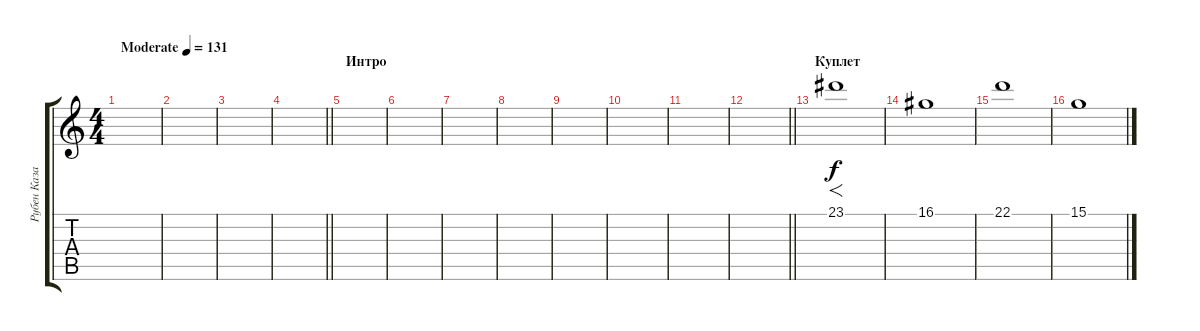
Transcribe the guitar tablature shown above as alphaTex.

\track ("Рубен Казарьян" "Рубен Каза") {instrument synthstrings1}
\staff {score tabs}
\tuning (E4 B3 G3 D3 A2 E2) {hide}
\ts (4 4)
\tempo (131 "Moderate")
\clef g2
\ks c
|
|
|
\barLineRight lightlight
|
\section ("" "Интро")
|
|
|
|
|
|
|
\barLineRight lightlight
|
\section ("" "Куплет")
23.1.1{f} |
16.1.1 |
22.1.1 |
15.1.1
